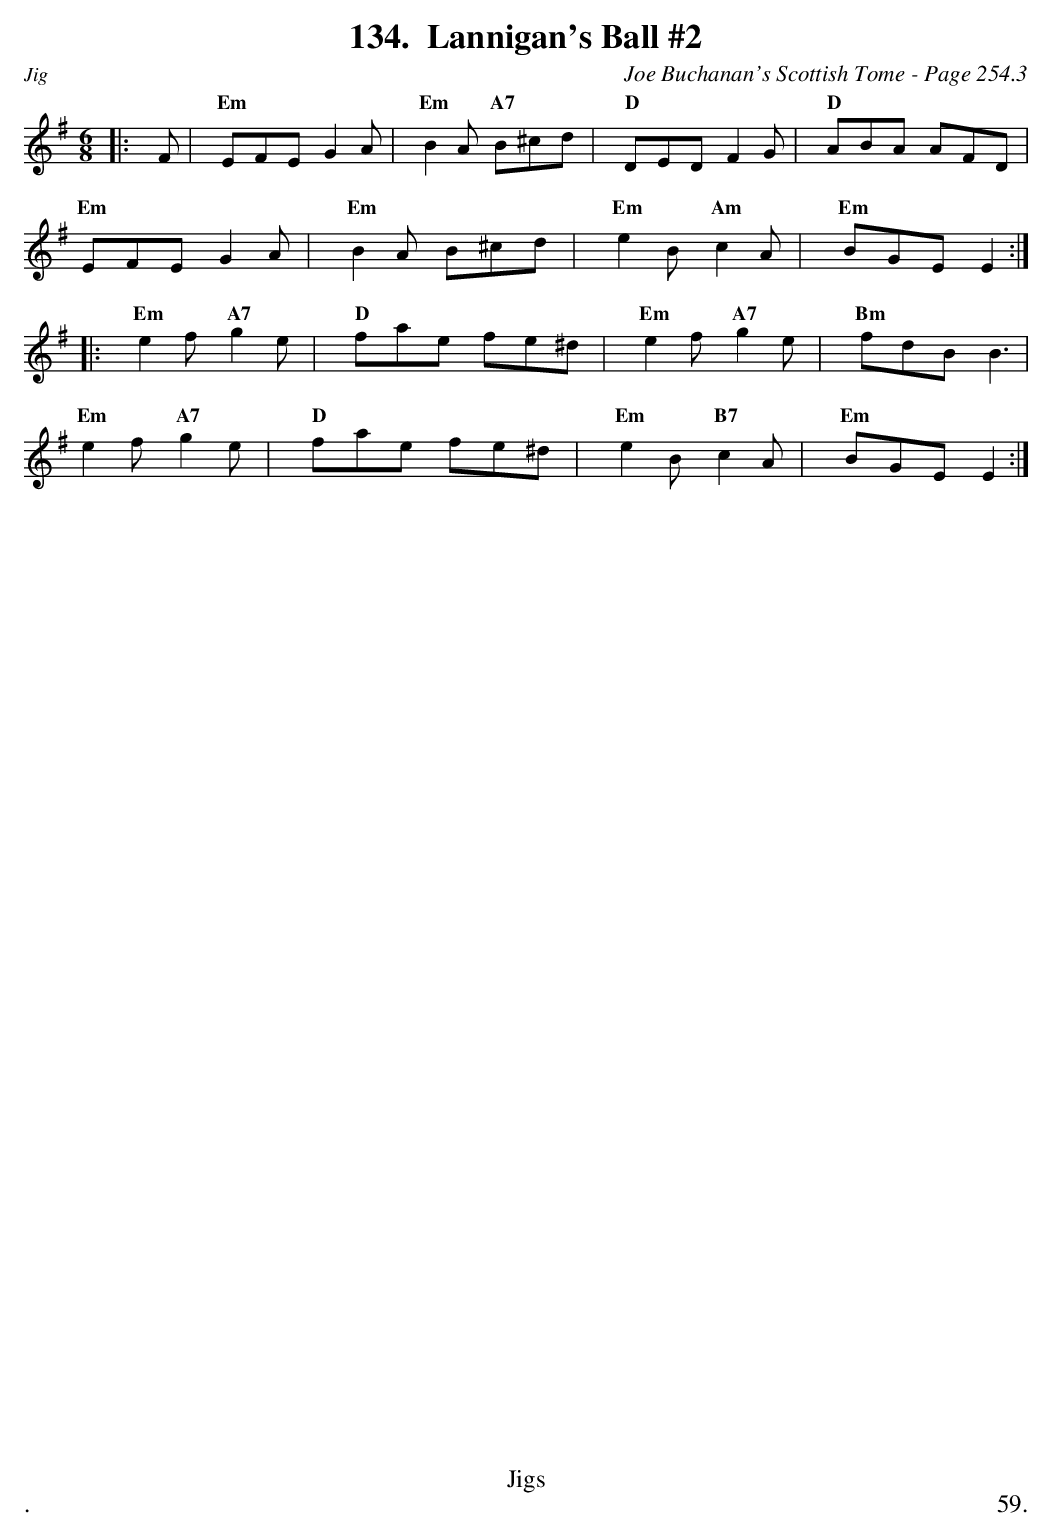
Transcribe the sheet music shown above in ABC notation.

X:1
T:Lannigan's Ball #2
C:Joe Buchanan's Scottish Tome - Page 254.3
L:1/8
M:6/8
K:G
|: F | "Em"EFE G2 A | "Em"B2 A "A7"B^cd | "D"DED F2 G | "D"ABA AFD |
"Em"EFE G2 A | "Em"B2 A B^cd | "Em"e2 B "Am"c2 A | "Em"BGE E2 :|
|: "Em"e2 f "A7"g2 e | "D"fae fe^d | "Em"e2 f "A7"g2 e | "Bm"fdB B3 |
"Em"e2 f "A7"g2 e | "D"fae fe^d | "Em"e2 B "B7"c2 A | "Em"BGE E2 :|
